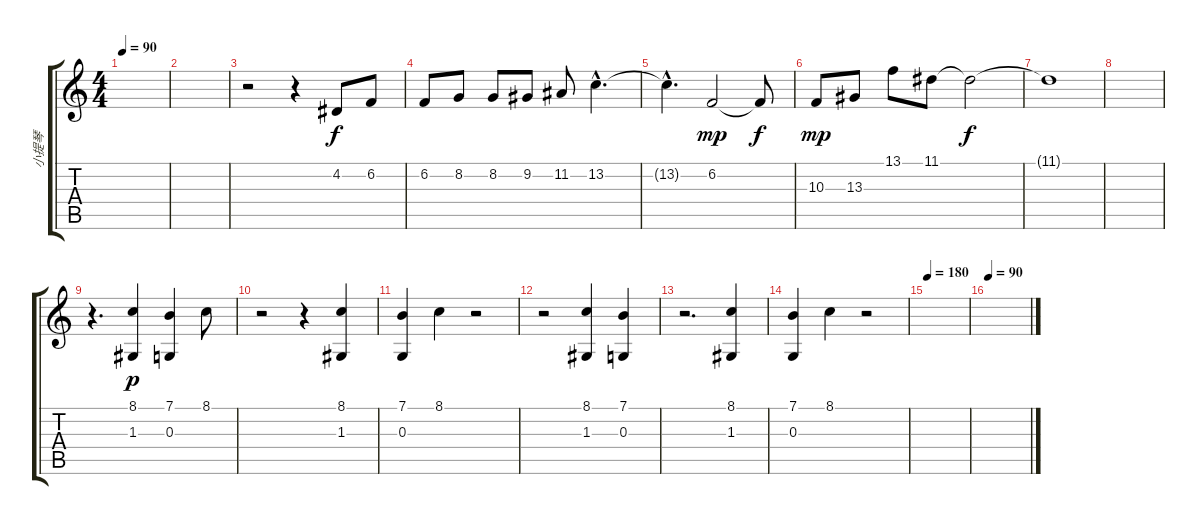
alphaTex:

\track ("小提琴" "小提琴") {instrument violin}
\staff {score tabs}
\tuning (E4 B3 G3 D3 A2 E2) {hide}
\ts (4 4)
\tempo 90
\clef g2
\ks c
|
|
r.2 r.4 4.2.8 6.2.8 |
6.2.8 8.2.8 8.2.8 9.2.8 11.2.8 13.2{hac}.4{d} |
13.2{hac t}.4{d} 6.2.2{dy mp} 6.2{t}.8{dy f} |
10.3.8{dy mp} 13.3.8 13.1.8 11.1.8 11.1{t}.2{dy f} |
11.1{t}.1 |
|
r.4{d} (8.1 1.3).4{dy p} (7.1 0.3).4 8.1.8 |
r.2 r.4 (8.1 1.3).4 |
(7.1 0.3).4 8.1.4 r.2 |
r.2 (8.1 1.3).4 (7.1 0.3).4 |
r.2{d} (8.1 1.3).4 |
(7.1 0.3).4 8.1.4 r.2 |
\tempo 180
|
\tempo 90
